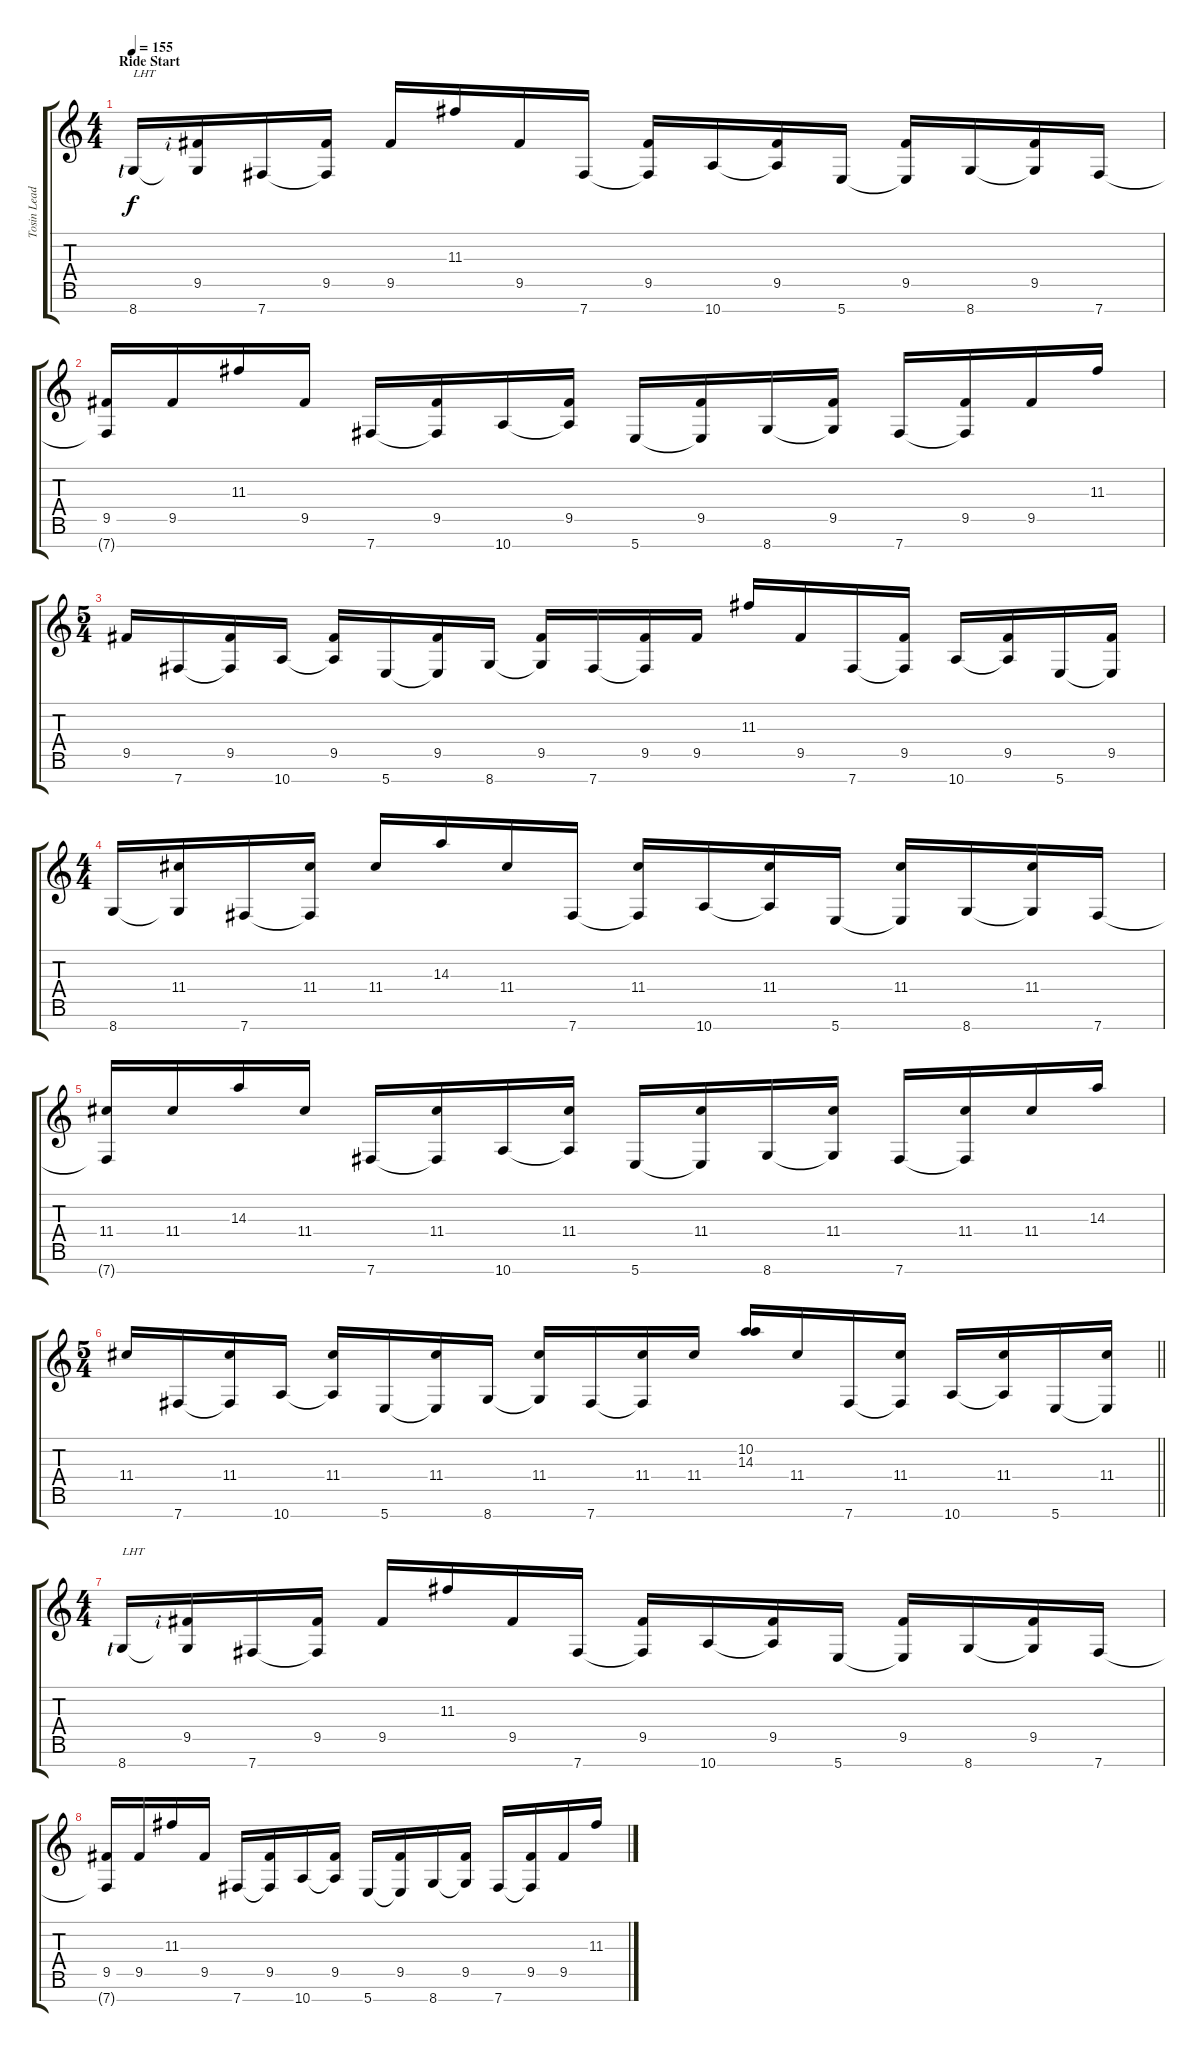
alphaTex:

\track ("Tosin Lead Right" "Tosin Lead") {instrument overdrivenguitar}
\staff {score tabs}
\tuning (E4 B3 G3 D3 A2 D2 B1) {hide}
\ts (4 4)
\section ("" "Ride Start")
\tempo 155
\clef g2
\ks c
8.7{lf 1}.16{txt "LHT" dy f instrument electricguitarjazz} (9.5{rf 2} 8.7{t}).16 7.7.16 (9.5 7.7{t}).16 9.5.16 11.3.16 9.5.16 7.7.16 (9.5 7.7{t}).16 10.7.16 (9.5 10.7{t}).16 5.7.16 (9.5 5.7{t}).16 8.7.16 (9.5 8.7{t}).16 7.7.16 |
(9.5 7.7{t}).16 9.5.16 11.3.16 9.5.16 7.7.16 (9.5 7.7{t}).16 10.7.16 (9.5 10.7{t}).16 5.7.16 (9.5 5.7{t}).16 8.7.16 (9.5 8.7{t}).16 7.7.16 (9.5 7.7{t}).16 9.5.16 11.3.16 |
\ts (5 4)
9.5.16 7.7.16 (9.5 7.7{t}).16 10.7.16 (9.5 10.7{t}).16 5.7.16 (9.5 5.7{t}).16 8.7.16 (9.5 8.7{t}).16 7.7.16 (9.5 7.7{t}).16 9.5.16 11.3.16 9.5.16 7.7.16 (9.5 7.7{t}).16 10.7.16 (9.5 10.7{t}).16 5.7.16 (9.5 5.7{t}).16 |
\ts (4 4)
8.7.16 (11.4 8.7{t}).16 7.7.16 (11.4 7.7{t}).16 11.4.16 14.3.16 11.4.16 7.7.16 (11.4 7.7{t}).16 10.7.16 (11.4 10.7{t}).16 5.7.16 (11.4 5.7{t}).16 8.7.16 (11.4 8.7{t}).16 7.7.16 |
(11.4 7.7{t}).16 11.4.16 14.3.16 11.4.16 7.7.16 (11.4 7.7{t}).16 10.7.16 (11.4 10.7{t}).16 5.7.16 (11.4 5.7{t}).16 8.7.16 (11.4 8.7{t}).16 7.7.16 (11.4 7.7{t}).16 11.4.16 14.3.16 |
\ts (5 4)
\barLineRight lightlight
11.4.16 7.7.16 (11.4 7.7{t}).16 10.7.16 (11.4 10.7{t}).16 5.7.16 (11.4 5.7{t}).16 8.7.16 (11.4 8.7{t}).16 7.7.16 (11.4 7.7{t}).16 11.4.16 (10.2 14.3).16 11.4.16 7.7.16 (11.4 7.7{t}).16 10.7.16 (11.4 10.7{t}).16 5.7.16 (11.4 5.7{t}).16 |
\ts (4 4)
8.7{lf 1}.16{txt "LHT" instrument electricguitarjazz} (9.5{rf 2} 8.7{t}).16 7.7.16 (9.5 7.7{t}).16 9.5.16 11.3.16 9.5.16 7.7.16 (9.5 7.7{t}).16 10.7.16 (9.5 10.7{t}).16 5.7.16 (9.5 5.7{t}).16 8.7.16 (9.5 8.7{t}).16 7.7.16 |
(9.5 7.7{t}).16 9.5.16 11.3.16 9.5.16 7.7.16 (9.5 7.7{t}).16 10.7.16 (9.5 10.7{t}).16 5.7.16 (9.5 5.7{t}).16 8.7.16 (9.5 8.7{t}).16 7.7.16 (9.5 7.7{t}).16 9.5.16 11.3.16
